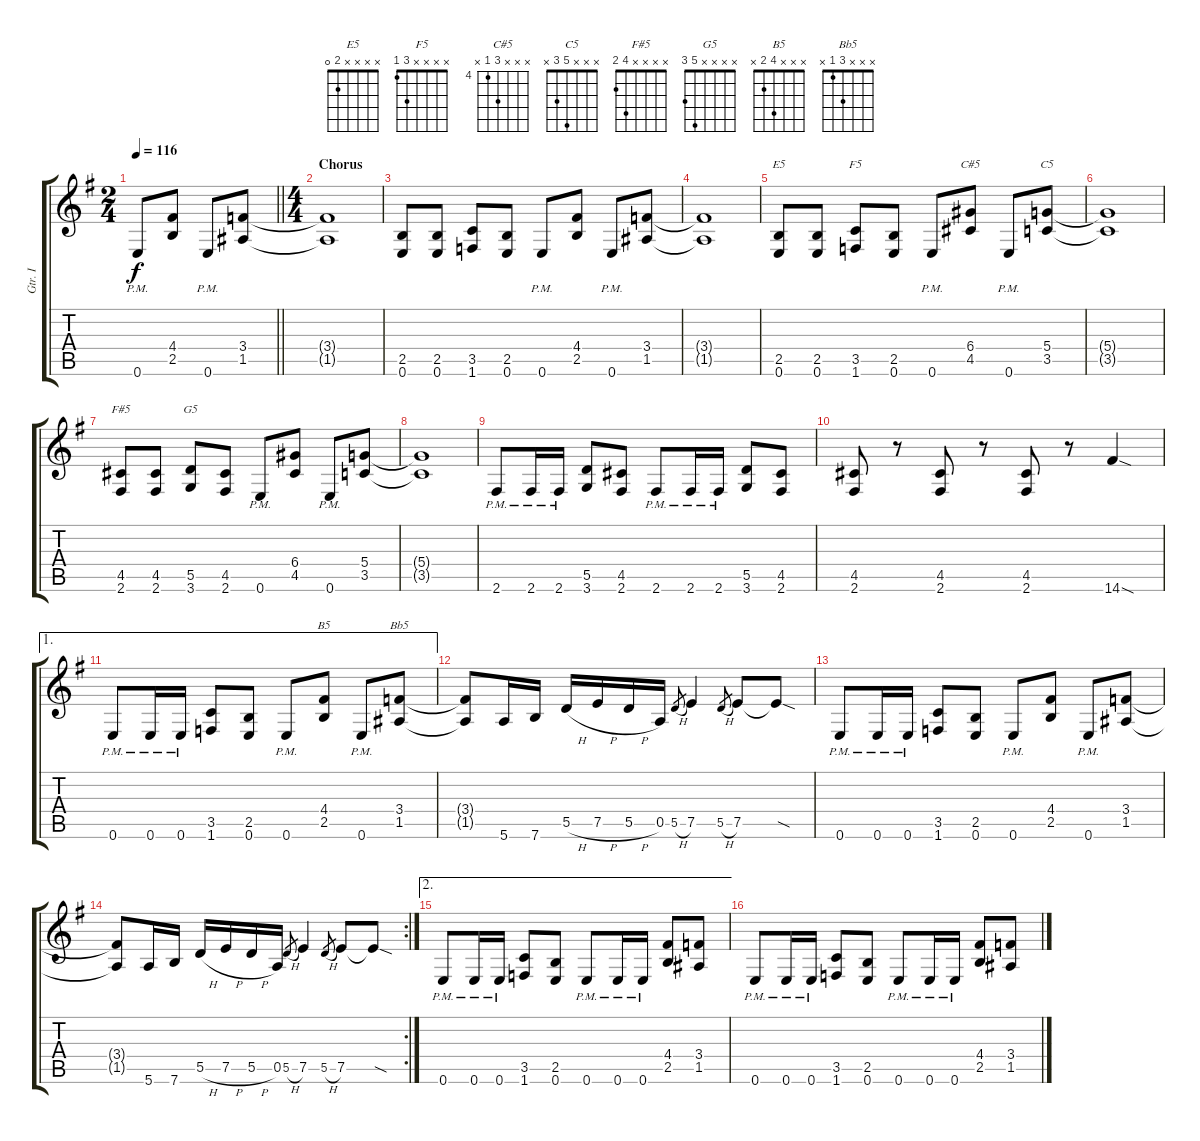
\track ("Gtr. I" "Gtr. I") {instrument distortionguitar}
\staff {score tabs}
\tuning (E4 B3 G3 D3 A2 E2) {hide}
\chord ("E5" x x x x 2 0)
\chord ("F5" x x x x 3 1)
\chord ("C#5" x x x 6 4 x) {firstfret 4}
\chord ("C5" x x x 5 3 x)
\chord ("F#5" x x x x 4 2)
\chord ("G5" x x x x 5 3)
\chord ("B5" x x x 4 2 x)
\chord ("Bb5" x x x 3 1 x)
\ts (2 4)
\tempo 116
\clef g2
\barLineRight lightlight
\ks g
0.6{pm}.8{dy f} (4.4 2.5).8 0.6{pm}.8 (3.4 1.5).8 |
\ts (4 4)
\section ("" "Chorus")
(3.4{t} 1.5{t}).1 |
(2.5 0.6).8 (2.5 0.6).8 (3.5 1.6).8 (2.5 0.6).8 0.6{pm}.8 (4.4 2.5).8 0.6{pm}.8 (3.4 1.5).8 |
(3.4{t} 1.5{t}).1 |
(2.5 0.6).8{ch "E5"} (2.5 0.6).8 (3.5 1.6).8{ch "F5"} (2.5 0.6).8 0.6{pm}.8 (6.4 4.5).8{ch "C#5"} 0.6{pm}.8 (5.4 3.5).8{ch "C5"} |
(5.4{t} 3.5{t}).1 |
(4.5 2.6).8{ch "F#5"} (4.5 2.6).8 (5.5 3.6).8{ch "G5"} (4.5 2.6).8 0.6{pm}.8 (6.4 4.5).8 0.6{pm}.8 (5.4 3.5).8 |
(5.4{t} 3.5{t}).1 |
2.6{pm}.8 2.6{pm}.16 2.6{pm}.16 (5.5 3.6).8 (4.5 2.6).8 2.6{pm}.8 2.6{pm}.16 2.6{pm}.16 (5.5 3.6).8 (4.5 2.6).8 |
(4.5 2.6).8 r.8 (4.5 2.6).8 r.8 (4.5 2.6).8 r.8 14.6{sod}.4 |
\ae 1
0.6{pm}.8 0.6{pm}.16 0.6{pm}.16 (3.5 1.6).8 (2.5 0.6).8 0.6{pm}.8 (4.4 2.5).8{ch "B5"} 0.6{pm}.8 (3.4 1.5).8{ch "Bb5"} |
(3.4{t} 1.5{t}).8 5.6.16 7.6.16 5.5{h}.16 7.5{h}.16 5.5{h}.16 0.5.16 5.5{h}.8{gr} 7.5.4 5.5{h}.8{gr} 7.5.8 7.5{sod t}.8 |
0.6{pm}.8 0.6{pm}.16 0.6{pm}.16 (3.5 1.6).8 (2.5 0.6).8 0.6{pm}.8 (4.4 2.5).8 0.6{pm}.8 (3.4 1.5).8 |
\rc 2
(3.4{t} 1.5{t}).8 5.6.16 7.6.16 5.5{h}.16 7.5{h}.16 5.5{h}.16 0.5.16 5.5{h}.8{gr} 7.5.4 5.5{h}.8{gr} 7.5.8 7.5{sod t}.8 |
\ae 2
0.6{pm}.8 0.6{pm}.16 0.6{pm}.16 (3.5 1.6).8 (2.5 0.6).8 0.6{pm}.8 0.6{pm}.16 0.6{pm}.16 (4.4 2.5).8 (3.4 1.5).8 |
0.6{pm}.8 0.6{pm}.16 0.6{pm}.16 (3.5 1.6).8 (2.5 0.6).8 0.6{pm}.8 0.6{pm}.16 0.6{pm}.16 (4.4 2.5).8 (3.4 1.5).8
